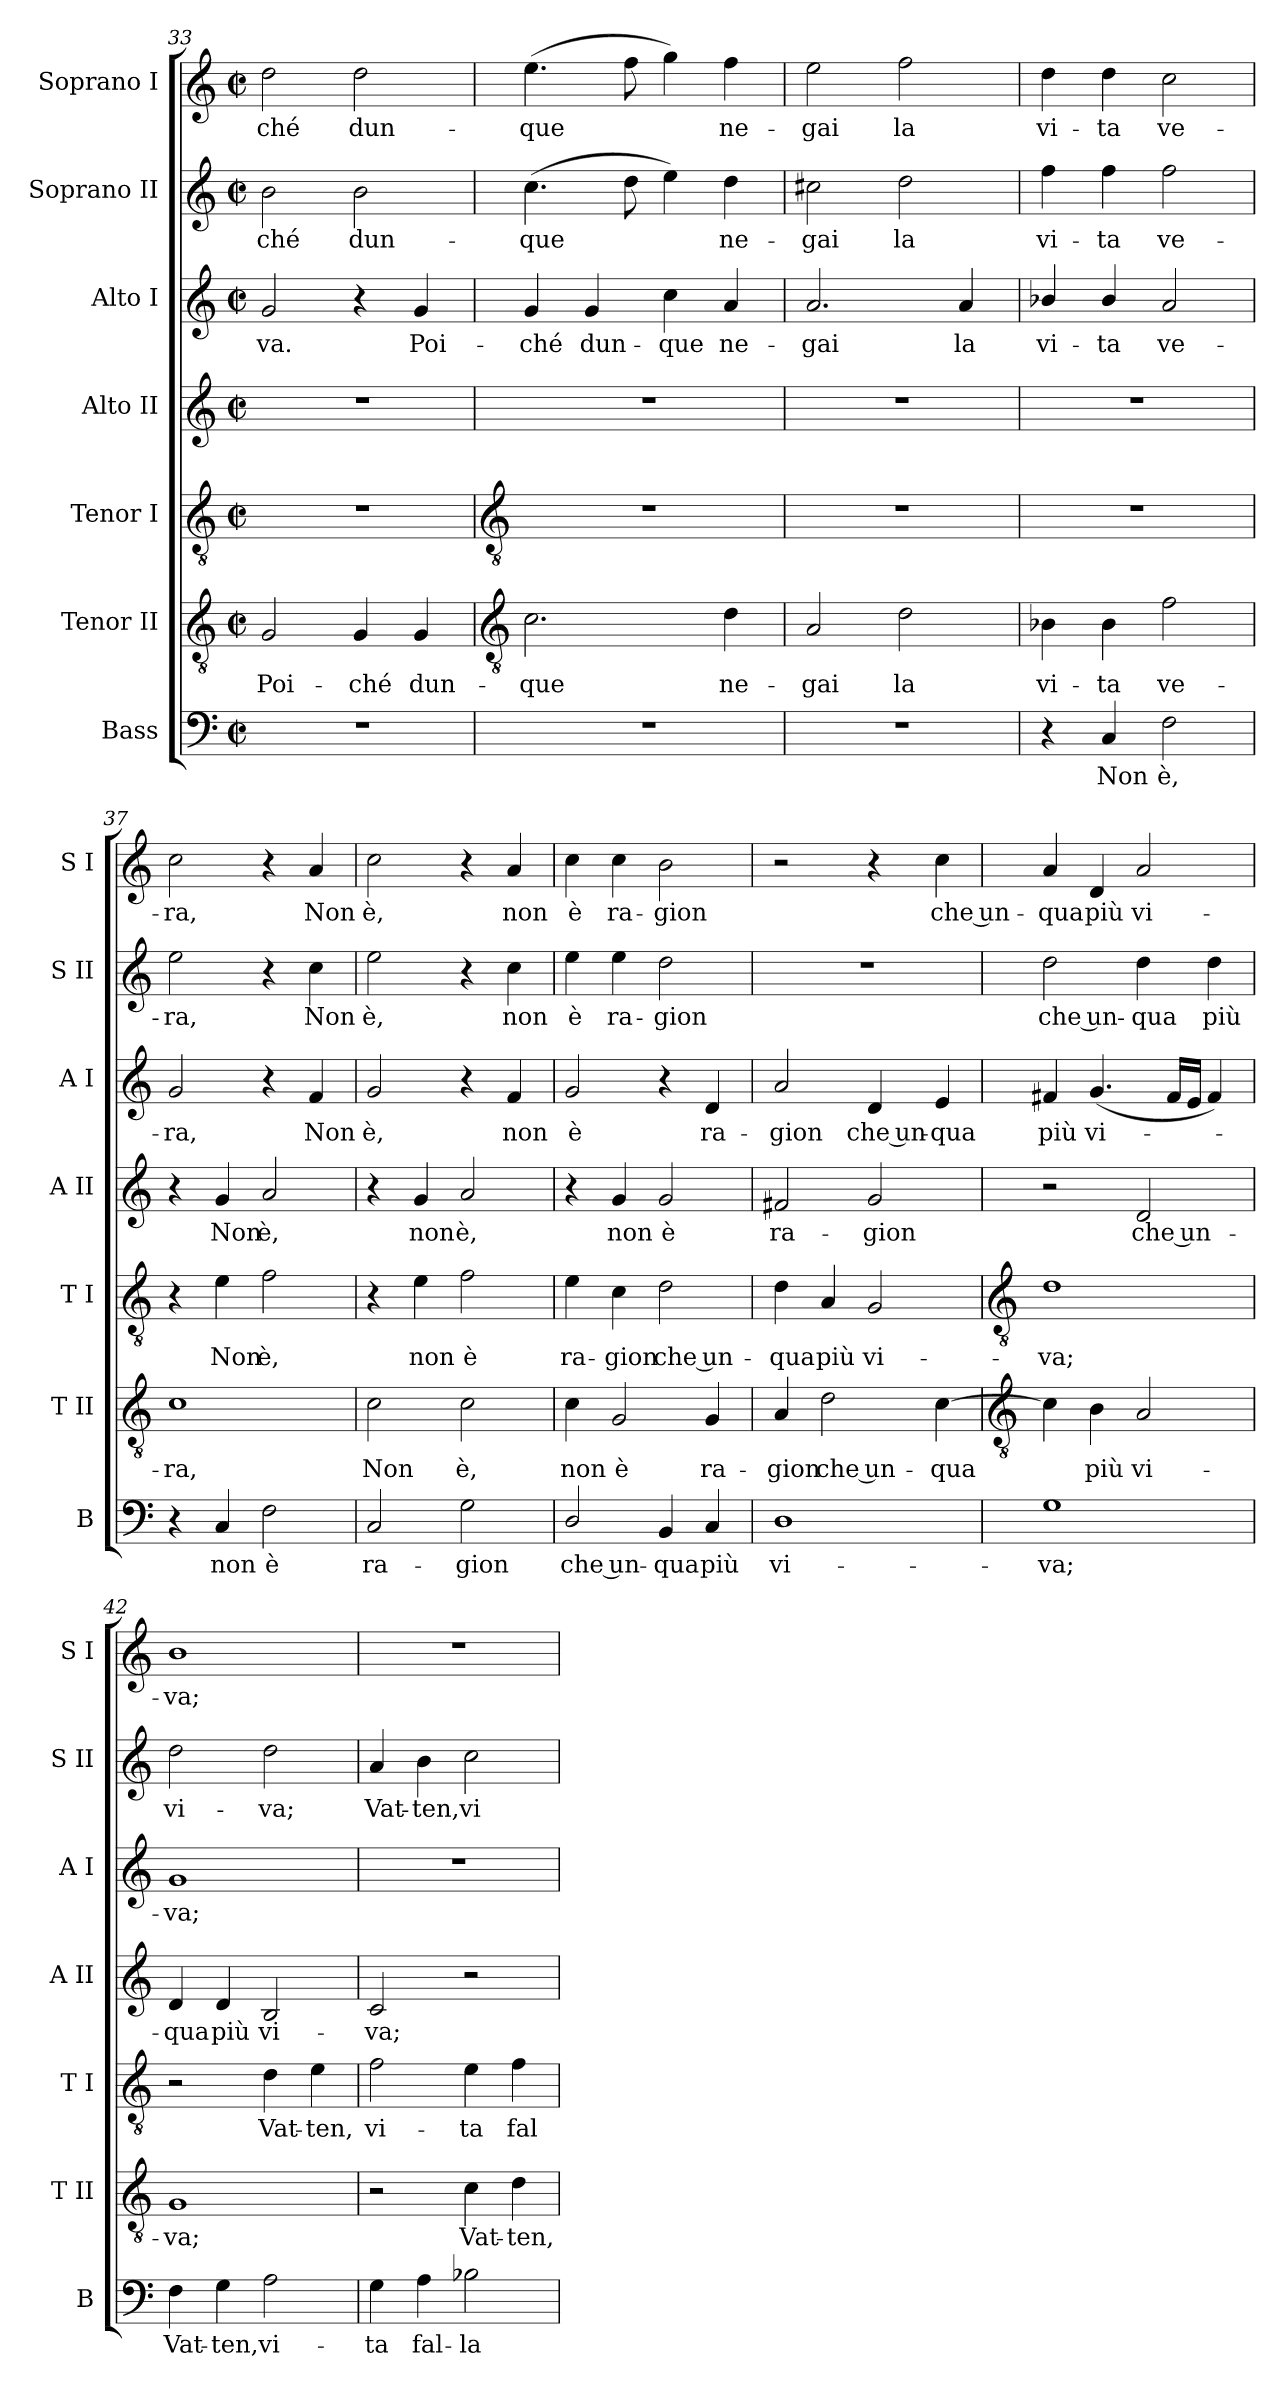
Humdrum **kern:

**kern	**text	**kern	**text	**kern	**text	**kern	**text	**kern	**text	**kern	**text	**kern	**text
*part7	*part7	*part6	*part6	*part5	*part5	*part4	*part4	*part3	*part3	*part2	*part2	*part1	*part1
*staff7	*staff7	*staff6	*staff6	*staff5	*staff5	*staff4	*staff4	*staff3	*staff3	*staff2	*staff2	*staff1	*staff1
*I"Bass	*	*I"Tenor II	*	*I"Tenor I	*	*I"Alto II	*	*I"Alto I	*	*I"Soprano II	*	*I"Soprano I	*
*I'B	*	*I'T II	*	*I'T I	*	*I'A II	*	*I'A I	*	*I'S II	*	*I'S I	*
!!LO:LB:g=z
*clefF4	*	*clefGv2	*	*clefGv2	*	*clefG2	*	*clefG2	*	*clefG2	*	*clefG2	*
*k[]	*	*k[]	*	*k[]	*	*k[]	*	*k[]	*	*k[]	*	*k[]	*
*C:	*	*C:	*	*C:	*	*C:	*	*C:	*	*C:	*	*C:	*
*M2/2	*	*M2/2	*	*M2/2	*	*M2/2	*	*M2/2	*	*M2/2	*	*M2/2	*
*met(c|)	*	*met(c|)	*	*met(c|)	*	*met(c|)	*	*met(c|)	*	*met(c|)	*	*met(c|)	*
=33	=33	=33	=33	=33	=33	=33	=33	=33	=33	=33	=33	=33	=33
!	!	!	!LO:LY:b	!	!	!	!	!	!LO:LY:b	!	!LO:LY:b	!	!LO:LY:b
1r	.	2G	Poi-	1r	.	1r	.	2g	-va.	2b	ché	2dd	-ché
!	!	!	!LO:LY:b	!	!	!	!	!	!	!	!LO:LY:b	!	!LO:LY:b
.	.	4G	-ché	.	.	.	.	4r	.	2b	dun-	2dd	dun-
!	!	!	!LO:LY:b	!	!	!	!	!	!LO:LY:b	!	!	!	!
.	.	4G	dun-	.	.	.	.	4g	Poi-	.	.	.	.
!!LO:LB:g=z
=34	=34	=34	=34	=34	=34	=34	=34	=34	=34	=34	=34	=34	=34
*	*	*clefGv2	*	*clefGv2	*	*	*	*	*	*	*	*	*
!	!	!	!LO:LY:b	!	!	!	!	!	!LO:LY:b	!	!LO:LY:b	!	!LO:LY:b
1r	.	2.c	-que	1r	.	1r	.	4g	-ché	(>4.cc	-que	(>4.ee	-que
!	!	!	!	!	!	!	!	!	!LO:LY:b	!	!	!	!
.	.	.	.	.	.	.	.	4g	dun-	.	.	.	.
.	.	.	.	.	.	.	.	.	.	8dd	.	8ff	.
!	!	!	!	!	!	!	!	!	!LO:LY:b	!	!	!	!
.	.	.	.	.	.	.	.	4cc	-que	4ee)	.	4gg)	.
!	!	!	!LO:LY:b	!	!	!	!	!	!LO:LY:b	!	!LO:LY:b	!	!LO:LY:b
.	.	4d	ne-	.	.	.	.	4a	ne-	4dd	ne-	4ff	ne-
=35	=35	=35	=35	=35	=35	=35	=35	=35	=35	=35	=35	=35	=35
!	!	!	!LO:LY:b	!	!	!	!	!	!LO:LY:b	!	!LO:LY:b	!	!LO:LY:b
1r	.	2A	-gai	1r	.	1r	.	2.a	-gai	2cc#X	-gai	2ee	-gai
!	!	!	!LO:LY:b	!	!	!	!	!	!	!	!LO:LY:b	!	!LO:LY:b
.	.	2d	la	.	.	.	.	.	.	2dd	la	2ff	la
!	!	!	!	!	!	!	!	!	!LO:LY:b	!	!	!	!
.	.	.	.	.	.	.	.	4a	la	.	.	.	.
=36	=36	=36	=36	=36	=36	=36	=36	=36	=36	=36	=36	=36	=36
!	!	!	!LO:LY:b	!	!	!	!	!	!LO:LY:b	!	!LO:LY:b	!	!LO:LY:b
4r	.	4B-X	vi-	1r	.	1r	.	4b-X/	vi-	4ff	vi-	4dd	vi-
!	!LO:LY:b	!	!LO:LY:b	!	!	!	!	!	!LO:LY:b	!	!LO:LY:b	!	!LO:LY:b
4C	Non	4B-	-ta	.	.	.	.	4b-/	-ta	4ff	-ta	4dd	-ta
!	!LO:LY:b	!	!LO:LY:b	!	!	!	!	!	!LO:LY:b	!	!LO:LY:b	!	!LO:LY:b
2F	è,	2f	ve-	.	.	.	.	2a	ve-	2ff	ve-	2cc	ve-
=37	=37	=37	=37	=37	=37	=37	=37	=37	=37	=37	=37	=37	=37
!	!	!	!LO:LY:b	!	!	!	!	!	!LO:LY:b	!	!LO:LY:b	!	!LO:LY:b
4r	.	1c	-ra,	4r	.	4r	.	2g	-ra,	2ee	-ra,	2cc	-ra,
!	!LO:LY:b	!	!	!	!LO:LY:b	!	!LO:LY:b	!	!	!	!	!	!
4C	non	.	.	4e	Non	4g	Non	.	.	.	.	.	.
!	!LO:LY:b	!	!	!	!LO:LY:b	!	!LO:LY:b	!	!	!	!	!	!
2F	è	.	.	2f	è,	2a	è,	4r	.	4r	.	4r	.
!	!	!	!	!	!	!	!	!	!LO:LY:b	!	!LO:LY:b	!	!LO:LY:b
.	.	.	.	.	.	.	.	4f	Non	4cc	Non	4a	Non
=38	=38	=38	=38	=38	=38	=38	=38	=38	=38	=38	=38	=38	=38
!	!LO:LY:b	!	!LO:LY:b	!	!	!	!	!	!LO:LY:b	!	!LO:LY:b	!	!LO:LY:b
2C	ra-	2c	Non	4r	.	4r	.	2g	è,	2ee	è,	2cc	è,
!	!	!	!	!	!LO:LY:b	!	!LO:LY:b	!	!	!	!	!	!
.	.	.	.	4e	non	4g	non	.	.	.	.	.	.
!	!LO:LY:b	!	!LO:LY:b	!	!LO:LY:b	!	!LO:LY:b	!	!	!	!	!	!
2G	-gion	2c	è,	2f	è	2a	è,	4r	.	4r	.	4r	.
!	!	!	!	!	!	!	!	!	!LO:LY:b	!	!LO:LY:b	!	!LO:LY:b
.	.	.	.	.	.	.	.	4f	non	4cc	non	4a	non
=39	=39	=39	=39	=39	=39	=39	=39	=39	=39	=39	=39	=39	=39
!	!LO:LY:b	!	!LO:LY:b	!	!LO:LY:b	!	!	!	!LO:LY:b	!	!LO:LY:b	!	!LO:LY:b
2D/	che un-	4c	non	4e	ra-	4r	.	2g	è	4ee	è	4cc	è
!	!	!	!LO:LY:b	!	!LO:LY:b	!	!LO:LY:b	!	!	!	!LO:LY:b	!	!LO:LY:b
.	.	2G	è	4c	-gion	4g	non	.	.	4ee	ra-	4cc	ra-
!	!LO:LY:b	!	!	!	!LO:LY:b	!	!LO:LY:b	!	!	!	!LO:LY:b	!	!LO:LY:b
4BB	-qua	.	.	2d	che un-	2g	è	4r	.	2dd	-gion	2b	-gion
!	!LO:LY:b	!	!LO:LY:b	!	!	!	!	!	!LO:LY:b	!	!	!	!
4C	più	4G	ra-	.	.	.	.	4d	ra-	.	.	.	.
!!LO:LB:g=z
=40	=40	=40	=40	=40	=40	=40	=40	=40	=40	=40	=40	=40	=40
!	!LO:LY:b	!	!LO:LY:b	!	!LO:LY:b	!	!LO:LY:b	!	!LO:LY:b	!	!	!	!
1D	vi-	4A	-gion	4d	-qua	2f#X	ra-	2a	-gion	1r	.	2r	.
!	!	!	!LO:LY:b	!	!LO:LY:b	!	!	!	!	!	!	!	!
.	.	2d	che un-	4A	più	.	.	.	.	.	.	.	.
!	!	!	!	!	!LO:LY:b	!	!LO:LY:b	!	!LO:LY:b	!	!	!	!
.	.	.	.	2G	vi-	2g	-gion	4d	che un-	.	.	4r	.
!	!	!	!LO:LY:b	!	!	!	!	!	!LO:LY:b	!	!	!	!LO:LY:b
.	.	[4c	-qua	.	.	.	.	4e	-qua	.	.	4cc	che un-
!!LO:LB:g=z
=41	=41	=41	=41	=41	=41	=41	=41	=41	=41	=41	=41	=41	=41
*	*	*clefGv2	*	*clefGv2	*	*	*	*	*	*	*	*	*
!	!LO:LY:b	!	!	!	!LO:LY:b	!	!	!	!LO:LY:b	!	!LO:LY:b	!	!LO:LY:b
1G	-va;	4c]	.	1d	-va;	2r	.	4f#X	più	2dd	che un-	4a	-qua
!	!	!	!LO:LY:b	!	!	!	!	!	!LO:LY:b	!	!	!	!LO:LY:b
.	.	4B	più	.	.	.	.	(<4.g	vi-	.	.	4d	più
!	!	!	!LO:LY:b	!	!	!	!LO:LY:b	!	!	!	!LO:LY:b	!	!LO:LY:b
.	.	2A	vi-	.	.	2d	che un-	.	.	4dd	-qua	2a	vi-
.	.	.	.	.	.	.	.	16f#LL	.	.	.	.	.
.	.	.	.	.	.	.	.	16eJJ	.	.	.	.	.
!	!	!	!	!	!	!	!	!	!	!	!LO:LY:b	!	!
.	.	.	.	.	.	.	.	4f#)	.	4dd	più	.	.
=42	=42	=42	=42	=42	=42	=42	=42	=42	=42	=42	=42	=42	=42
!	!LO:LY:b	!	!LO:LY:b	!	!	!	!LO:LY:b	!	!LO:LY:b	!	!LO:LY:b	!	!LO:LY:b
4F	Vat-	1G	-va;	2r	.	4d	-qua	1g	va;	2dd	vi-	1b	-va;
!	!LO:LY:b	!	!	!	!	!	!LO:LY:b	!	!	!	!	!	!
4G	-ten,	.	.	.	.	4d	più	.	.	.	.	.	.
!	!LO:LY:b	!	!	!	!LO:LY:b	!	!LO:LY:b	!	!	!	!LO:LY:b	!	!
2A	vi-	.	.	4d	Vat-	2B	vi-	.	.	2dd	-va;	.	.
!	!	!	!	!	!LO:LY:b	!	!	!	!	!	!	!	!
.	.	.	.	4e	-ten,	.	.	.	.	.	.	.	.
=43	=43	=43	=43	=43	=43	=43	=43	=43	=43	=43	=43	=43	=43
!	!LO:LY:b	!	!	!	!LO:LY:b	!	!LO:LY:b	!	!	!	!LO:LY:b	!	!
4G	-ta	2r	.	2f	vi-	2c	-va;	1r	.	4a	Vat-	1r	.
!	!LO:LY:b	!	!	!	!	!	!	!	!	!	!LO:LY:b	!	!
4A	fal-	.	.	.	.	.	.	.	.	4b	-ten,	.	.
!	!LO:LY:b	!	!LO:LY:b	!	!LO:LY:b	!	!	!	!	!	!LO:LY:b	!	!
2B-X	-la-	4c	Vat-	4e	-ta	2r	.	.	.	2cc	vi-	.	.
!	!	!	!LO:LY:b	!	!LO:LY:b	!	!	!	!	!	!	!	!
.	.	4d	-ten,	4f	fal-	.	.	.	.	.	.	.	.
=	=	=	=	=	=	=	=	=	=	=	=	=	=
*-	*-	*-	*-	*-	*-	*-	*-	*-	*-	*-	*-	*-	*-
